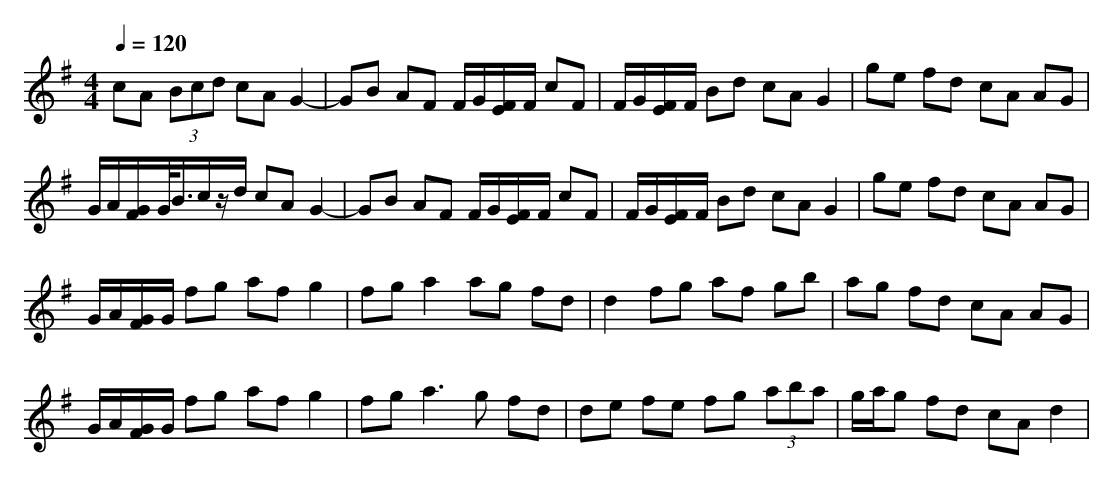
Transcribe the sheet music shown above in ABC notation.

X:1
T:
M: 4/4
L: 1/8
Q:1/4=120
K:G % 1 sharps
cA (3Bcd cA G2-|GB AF F/2G/2[F/2E/2]F/2 cF|F/2G/2[F/2E/2]F/2 Bd cA G2|ge fd cA AG|
G/2A/2[G/2F/2]G/2<B/2c/2z/2d/2 cA G2-|GB AF F/2G/2[F/2E/2]F/2 cF|F/2G/2[F/2E/2]F/2 Bd cA G2|ge fd cA AG|
G/2A/2[G/2F/2]G/2 fg af g2|fg a2 ag fd|d2 fg af gb|ag fd cA AG|
G/2A/2[G/2F/2]G/2 fg af g2|fg2<a2g fd|de fe fg (3aba|g/2a/2g fd cA d2|
